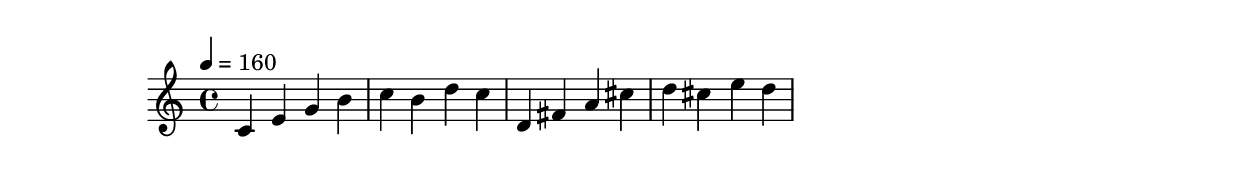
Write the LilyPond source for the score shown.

%% DO NOT EDIT this file manually; it is automatically
%% generated from LSR http://lsr.dsi.unimi.it
%% Make any changes in LSR itself, or in Documentation/snippets/new/ ,
%% and then run scripts/auxiliar/makelsr.py
%%
%% This file is in the public domain.
\version "2.16.0"

\header {
  lsrtags = "midi, rhythms, tweaks-and-overrides"

  texidoc = "
To change the tempo in MIDI output without printing anything, make the
metronome mark invisible.

"
  doctitle = "Changing the tempo without a metronome mark"
} % begin verbatim


\score {
  \new Staff \relative c' {
    \tempo 4 = 160
    c4 e g b
    c4 b d c
    \set Score.tempoHideNote = ##t
    \tempo 4 = 96
    d,4 fis a cis
    d4 cis e d
  }
  \layout { }
  \midi { }
}
